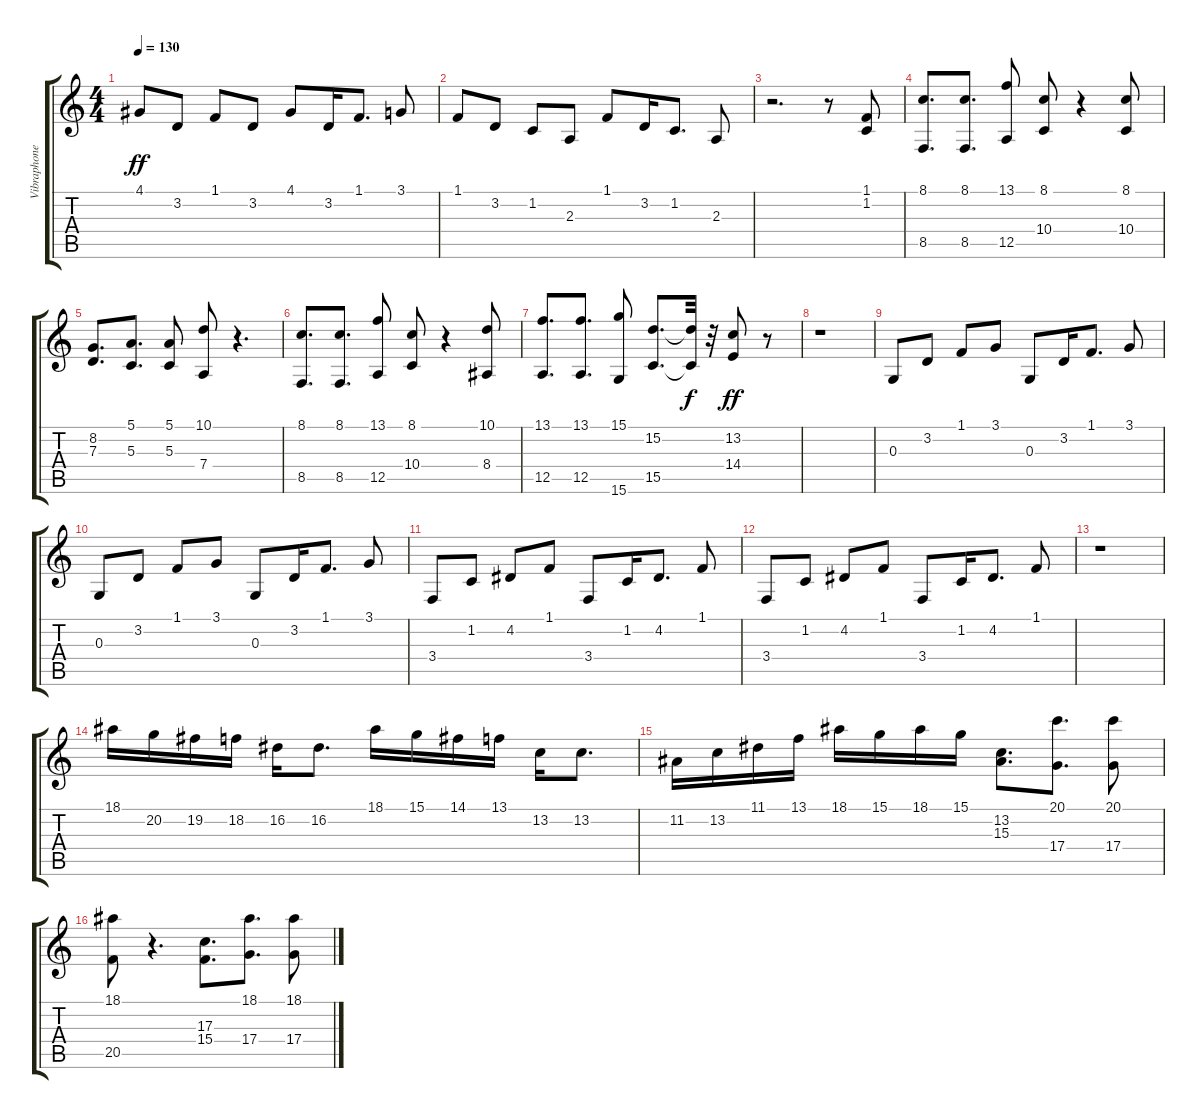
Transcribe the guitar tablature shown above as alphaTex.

\track ("Vibraphone" "Vibraphone") {instrument kalimba}
\staff {score tabs}
\tuning (E4 B3 G3 D3 A2 E2) {hide}
\ts (4 4)
\tempo 130
\clef g2
\ks c
4.1.8{dy ff} 3.2.8 1.1.8 3.2.8 4.1.8 3.2.16 1.1.8{d} 3.1.8 |
1.1.8 3.2.8 1.2.8 2.3.8 1.1.8 3.2.16 1.2.8{d} 2.3.8 |
r.2{d} r.8 (1.1 1.2).8 |
(8.1 8.5).8{d} (8.1 8.5).8{d} (13.1 12.5).8 (8.1 10.4).8 r.4 (8.1 10.4).8 |
(8.2 7.3).8{d} (5.1 5.3).8{d} (5.1 5.3).8 (10.1 7.4).8 r.4{d} |
(8.1 8.5).8{d} (8.1 8.5).8{d} (13.1 12.5).8 (8.1 10.4).8 r.4 (10.1 8.4).8 |
(13.1 12.5).8{d} (13.1 12.5).8{d} (15.1 15.6).8 (15.2 15.5).8{d} (15.2{t} 15.5{t}).32{dy f} r.32 (13.2 14.4).8{dy ff} r.8 |
r.1 |
0.3.8 3.2.8 1.1.8 3.1.8 0.3.8 3.2.16 1.1.8{d} 3.1.8 |
0.3.8 3.2.8 1.1.8 3.1.8 0.3.8 3.2.16 1.1.8{d} 3.1.8 |
3.4.8 1.2.8 4.2.8 1.1.8 3.4.8 1.2.16 4.2.8{d} 1.1.8 |
3.4.8 1.2.8 4.2.8 1.1.8 3.4.8 1.2.16 4.2.8{d} 1.1.8 |
r.1 |
18.1.16 20.2.16 19.2.16 18.2.16 16.2.16 16.2.8{d} 18.1.16 15.1.16 14.1.16 13.1.16 13.2.16 13.2.8{d} |
11.2.16 13.2.16 11.1.16 13.1.16 18.1.16 15.1.16 18.1.16 15.1.16 (13.2 15.3).8{d} (20.1 17.4).8{d} (20.1 17.4).8 |
(18.1 20.5).8 r.4{d} (17.3 15.4).8{d} (18.1 17.4).8{d} (18.1 17.4).8
